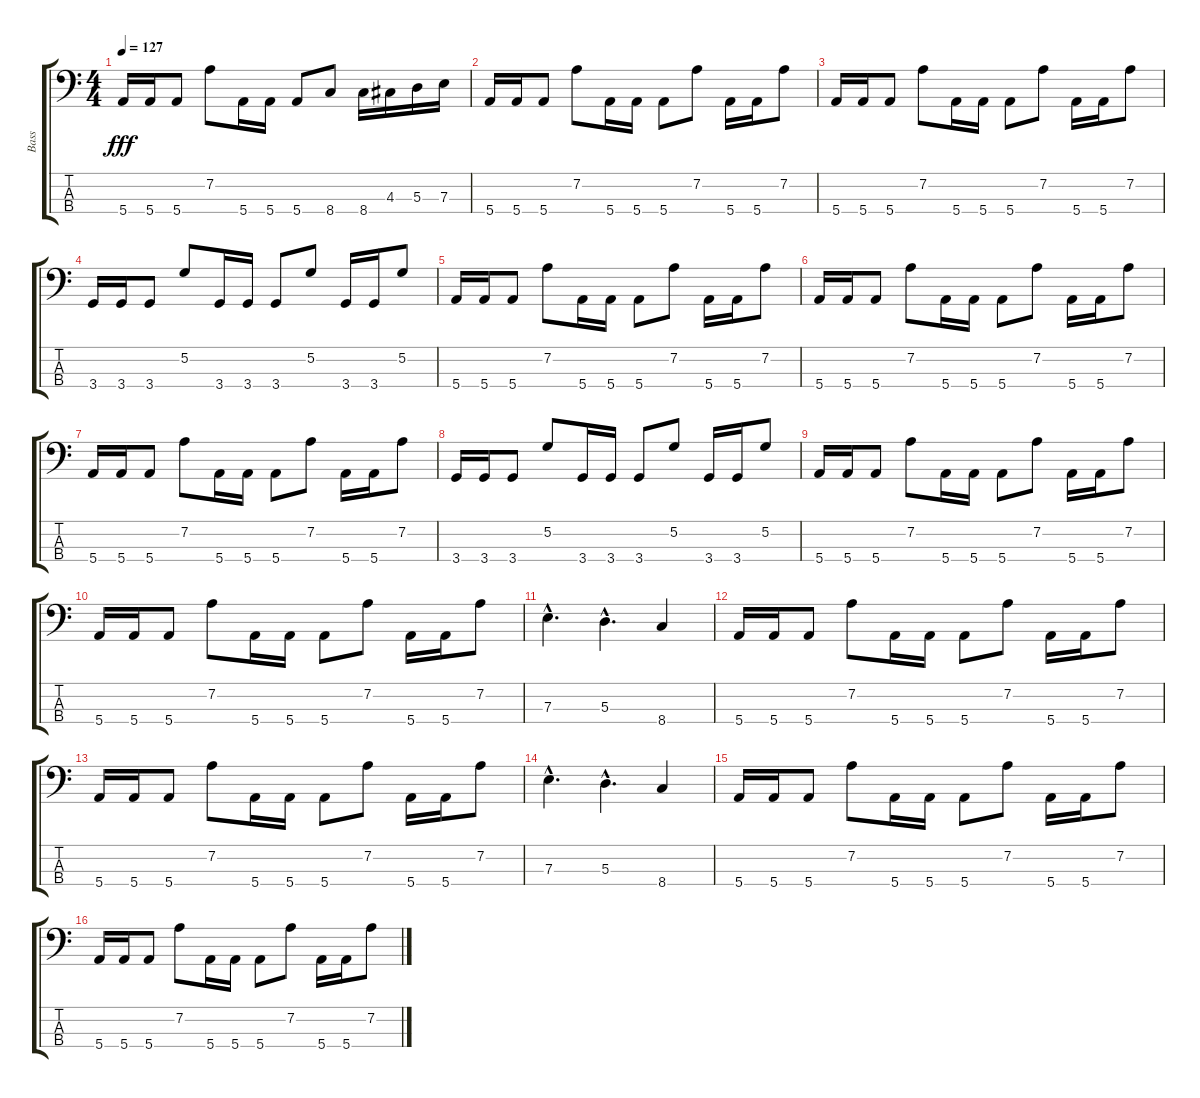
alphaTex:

\track ("Bass" "Bass") {instrument electricbasspick}
\staff {score tabs}
\tuning (G2 D2 A1 E1) {hide}
\ts (4 4)
\tempo 127
\clef f4
\ks c
5.4.16{dy fff} 5.4.16 5.4.8 7.2.8 5.4.16 5.4.16 5.4.8 8.4.8 8.4.16 4.3.16 5.3.16 7.3.16 |
5.4.16 5.4.16 5.4.8 7.2.8 5.4.16 5.4.16 5.4.8 7.2.8 5.4.16 5.4.16 7.2.8 |
5.4.16 5.4.16 5.4.8 7.2.8 5.4.16 5.4.16 5.4.8 7.2.8 5.4.16 5.4.16 7.2.8 |
3.4.16 3.4.16 3.4.8 5.2.8 3.4.16 3.4.16 3.4.8 5.2.8 3.4.16 3.4.16 5.2.8 |
5.4.16 5.4.16 5.4.8 7.2.8 5.4.16 5.4.16 5.4.8 7.2.8 5.4.16 5.4.16 7.2.8 |
5.4.16 5.4.16 5.4.8 7.2.8 5.4.16 5.4.16 5.4.8 7.2.8 5.4.16 5.4.16 7.2.8 |
5.4.16 5.4.16 5.4.8 7.2.8 5.4.16 5.4.16 5.4.8 7.2.8 5.4.16 5.4.16 7.2.8 |
3.4.16 3.4.16 3.4.8 5.2.8 3.4.16 3.4.16 3.4.8 5.2.8 3.4.16 3.4.16 5.2.8 |
5.4.16 5.4.16 5.4.8 7.2.8 5.4.16 5.4.16 5.4.8 7.2.8 5.4.16 5.4.16 7.2.8 |
5.4.16 5.4.16 5.4.8 7.2.8 5.4.16 5.4.16 5.4.8 7.2.8 5.4.16 5.4.16 7.2.8 |
7.3{hac}.4{d} 5.3{hac}.4{d} 8.4.4 |
5.4.16 5.4.16 5.4.8 7.2.8 5.4.16 5.4.16 5.4.8 7.2.8 5.4.16 5.4.16 7.2.8 |
5.4.16 5.4.16 5.4.8 7.2.8 5.4.16 5.4.16 5.4.8 7.2.8 5.4.16 5.4.16 7.2.8 |
7.3{hac}.4{d} 5.3{hac}.4{d} 8.4.4 |
5.4.16 5.4.16 5.4.8 7.2.8 5.4.16 5.4.16 5.4.8 7.2.8 5.4.16 5.4.16 7.2.8 |
5.4.16 5.4.16 5.4.8 7.2.8 5.4.16 5.4.16 5.4.8 7.2.8 5.4.16 5.4.16 7.2.8
